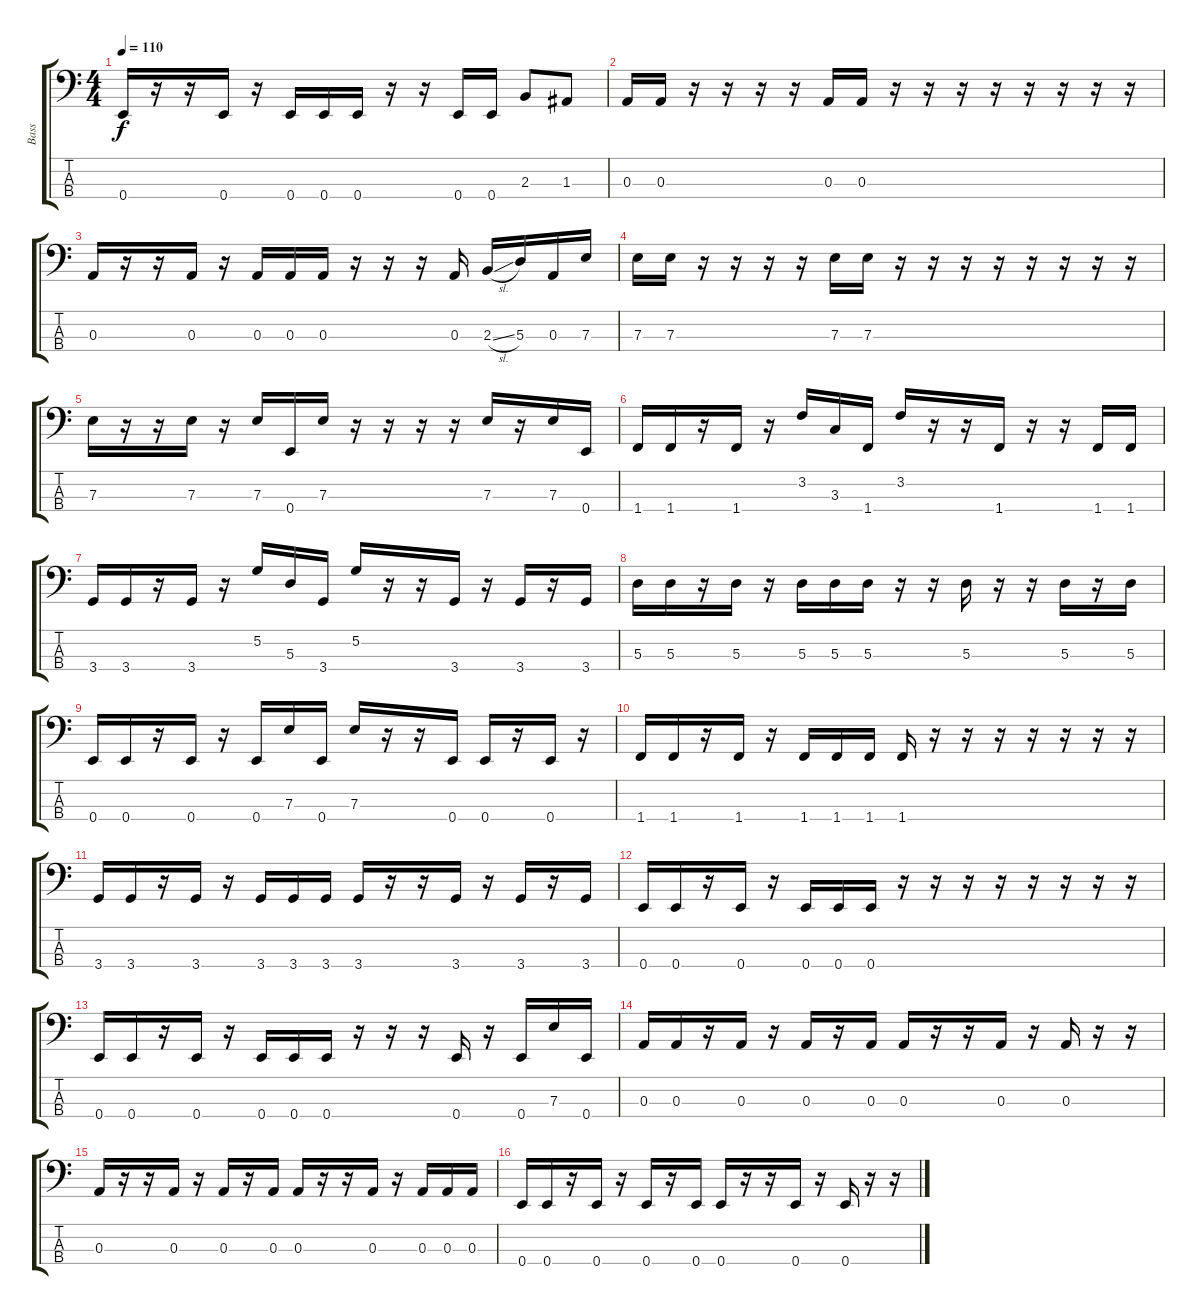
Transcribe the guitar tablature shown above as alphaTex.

\track ("Bass" "Bass") {instrument electricbasspick}
\staff {score tabs}
\tuning (G2 D2 A1 E1) {hide}
\ts (4 4)
\tempo 110
\clef f4
\ks c
0.4.16{dy f} r.16 r.16 0.4.16 r.16 0.4.16 0.4.16 0.4.16 r.16 r.16 0.4.16 0.4.16 2.3.8 1.3.8 |
0.3.16 0.3.16 r.16 r.16 r.16 r.16 0.3.16 0.3.16 r.16 r.16 r.16 r.16 r.16 r.16 r.16 r.16 |
0.3.16 r.16 r.16 0.3.16 r.16 0.3.16 0.3.16 0.3.16 r.16 r.16 r.16 0.3.16 2.3{sl}.16 5.3.16 0.3.16 7.3.16 |
7.3.16 7.3.16 r.16 r.16 r.16 r.16 7.3.16 7.3.16 r.16 r.16 r.16 r.16 r.16 r.16 r.16 r.16 |
7.3.16 r.16 r.16 7.3.16 r.16 7.3.16 0.4.16 7.3.16 r.16 r.16 r.16 r.16 7.3.16 r.16 7.3.16 0.4.16 |
1.4.16 1.4.16 r.16 1.4.16 r.16 3.2.16 3.3.16 1.4.16 3.2.16 r.16 r.16 1.4.16 r.16 r.16 1.4.16 1.4.16 |
3.4.16 3.4.16 r.16 3.4.16 r.16 5.2.16 5.3.16 3.4.16 5.2.16 r.16 r.16 3.4.16 r.16 3.4.16 r.16 3.4.16 |
5.3.16 5.3.16 r.16 5.3.16 r.16 5.3.16 5.3.16 5.3.16 r.16 r.16 5.3.16 r.16 r.16 5.3.16 r.16 5.3.16 |
0.4.16 0.4.16 r.16 0.4.16 r.16 0.4.16 7.3.16 0.4.16 7.3.16 r.16 r.16 0.4.16 0.4.16 r.16 0.4.16 r.16 |
1.4.16 1.4.16 r.16 1.4.16 r.16 1.4.16 1.4.16 1.4.16 1.4.16 r.16 r.16 r.16 r.16 r.16 r.16 r.16 |
3.4.16 3.4.16 r.16 3.4.16 r.16 3.4.16 3.4.16 3.4.16 3.4.16 r.16 r.16 3.4.16 r.16 3.4.16 r.16 3.4.16 |
0.4.16 0.4.16 r.16 0.4.16 r.16 0.4.16 0.4.16 0.4.16 r.16 r.16 r.16 r.16 r.16 r.16 r.16 r.16 |
0.4.16 0.4.16 r.16 0.4.16 r.16 0.4.16 0.4.16 0.4.16 r.16 r.16 r.16 0.4.16 r.16 0.4.16 7.3.16 0.4.16 |
0.3.16 0.3.16 r.16 0.3.16 r.16 0.3.16 r.16 0.3.16 0.3.16 r.16 r.16 0.3.16 r.16 0.3.16 r.16 r.16 |
0.3.16 r.16 r.16 0.3.16 r.16 0.3.16 r.16 0.3.16 0.3.16 r.16 r.16 0.3.16 r.16 0.3.16 0.3.16 0.3.16 |
0.4.16 0.4.16 r.16 0.4.16 r.16 0.4.16 r.16 0.4.16 0.4.16 r.16 r.16 0.4.16 r.16 0.4.16 r.16 r.16
